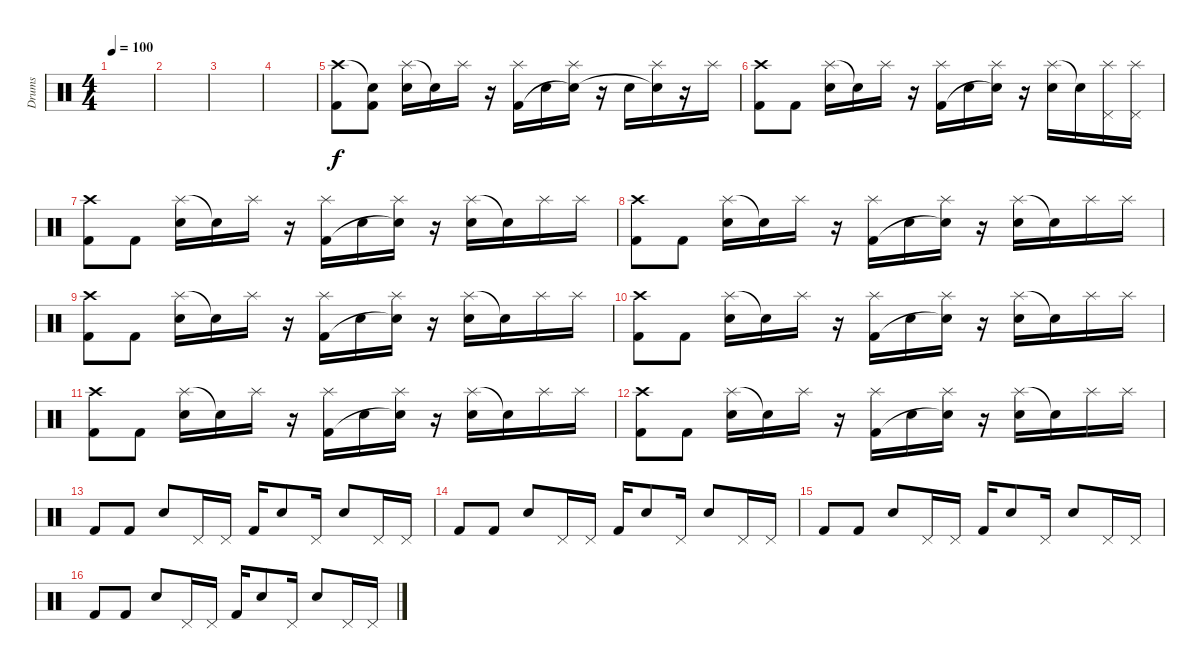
\track ("Drums" "Drums") {instrument percussion}
\staff {score}
\articulation defaults
\ts (4 4)
\tempo 100
\clef neutral
\ks c
|
|
|
|
("Crash high (hit)" "Kick (hit) 2").8 ("Snare (hit)"{t} "Kick (hit) 2").8 ("Splash (hit)" "Snare (hit) 2").16 "Snare (hit)"{t}.16 "Splash (hit)".16 r.16 ("Splash (hit)" "Kick (hit) 2").16 "Snare (hit) 2".16 ("Splash (hit)" "Snare (hit)"{t}).16 r.16 "Snare (hit) 2".16 ("Splash (hit)" "Snare (hit)"{t}).16 r.16 "Splash (hit)".16 |
("Crash high (hit)" "Kick (hit) 2").8 "Kick (hit) 2".8 ("Splash (hit)" "Snare (hit) 2").16 "Snare (hit)"{t}.16 "Splash (hit)".16 r.16 ("Splash (hit)" "Kick (hit) 2").16 "Snare (hit) 2".16 ("Splash (hit)" "Snare (hit)"{t}).16 r.16 ("Splash (hit)" "Snare (hit) 2").16 "Snare (hit)"{t}.16 ("Splash (hit)" "Pedal Hi-Hat (hit)").16 ("Splash (hit)" "Pedal Hi-Hat (hit)").16 |
("Crash high (hit)" "Kick (hit) 2").8 "Kick (hit) 2".8 ("Splash (hit)" "Snare (hit) 2").16 "Snare (hit)"{t}.16 "Splash (hit)".16 r.16 ("Splash (hit)" "Kick (hit) 2").16 "Snare (hit) 2".16 ("Splash (hit)" "Snare (hit)"{t}).16 r.16 ("Splash (hit)" "Snare (hit) 2").16 "Snare (hit)"{t}.16 "Splash (hit)".16 "Splash (hit)".16 |
("Crash high (hit)" "Kick (hit) 2").8 "Kick (hit) 2".8 ("Splash (hit)" "Snare (hit) 2").16 "Snare (hit)"{t}.16 "Splash (hit)".16 r.16 ("Splash (hit)" "Kick (hit) 2").16 "Snare (hit) 2".16 ("Splash (hit)" "Snare (hit)"{t}).16 r.16 ("Splash (hit)" "Snare (hit) 2").16 "Snare (hit)"{t}.16 "Splash (hit)".16 "Splash (hit)".16 |
("Crash high (hit)" "Kick (hit) 2").8 "Kick (hit) 2".8 ("Splash (hit)" "Snare (hit) 2").16 "Snare (hit)"{t}.16 "Splash (hit)".16 r.16 ("Splash (hit)" "Kick (hit) 2").16 "Snare (hit) 2".16 ("Splash (hit)" "Snare (hit)"{t}).16 r.16 ("Splash (hit)" "Snare (hit) 2").16 "Snare (hit)"{t}.16 "Splash (hit)".16 "Splash (hit)".16 |
("Crash high (hit)" "Kick (hit) 2").8 "Kick (hit) 2".8 ("Splash (hit)" "Snare (hit) 2").16 "Snare (hit)"{t}.16 "Splash (hit)".16 r.16 ("Splash (hit)" "Kick (hit) 2").16 "Snare (hit) 2".16 ("Splash (hit)" "Snare (hit)"{t}).16 r.16 ("Splash (hit)" "Snare (hit) 2").16 "Snare (hit)"{t}.16 "Splash (hit)".16 "Splash (hit)".16 |
("Crash high (hit)" "Kick (hit) 2").8 "Kick (hit) 2".8 ("Splash (hit)" "Snare (hit) 2").16 "Snare (hit)"{t}.16 "Splash (hit)".16 r.16 ("Splash (hit)" "Kick (hit) 2").16 "Snare (hit) 2".16 ("Splash (hit)" "Snare (hit)"{t}).16 r.16 ("Splash (hit)" "Snare (hit) 2").16 "Snare (hit)"{t}.16 "Splash (hit)".16 "Splash (hit)".16 |
("Crash high (hit)" "Kick (hit) 2").8 "Kick (hit) 2".8 ("Splash (hit)" "Snare (hit) 2").16 "Snare (hit)"{t}.16 "Splash (hit)".16 r.16 ("Splash (hit)" "Kick (hit) 2").16 "Snare (hit) 2".16 ("Splash (hit)" "Snare (hit)"{t}).16 r.16 ("Splash (hit)" "Snare (hit) 2").16 "Snare (hit)"{t}.16 "Splash (hit)".16 "Splash (hit)".16 |
"Kick (hit) 2".8 "Kick (hit) 2".8 "Snare (hit) 2".8 "Pedal Hi-Hat (hit)".16 "Pedal Hi-Hat (hit)".16 "Kick (hit) 2".16 "Snare (hit) 2".8 "Pedal Hi-Hat (hit)".16 "Snare (hit) 2".8 "Pedal Hi-Hat (hit)".16 "Pedal Hi-Hat (hit)".16 |
"Kick (hit) 2".8 "Kick (hit) 2".8 "Snare (hit) 2".8 "Pedal Hi-Hat (hit)".16 "Pedal Hi-Hat (hit)".16 "Kick (hit) 2".16 "Snare (hit) 2".8 "Pedal Hi-Hat (hit)".16 "Snare (hit) 2".8 "Pedal Hi-Hat (hit)".16 "Pedal Hi-Hat (hit)".16 |
"Kick (hit) 2".8 "Kick (hit) 2".8 "Snare (hit) 2".8 "Pedal Hi-Hat (hit)".16 "Pedal Hi-Hat (hit)".16 "Kick (hit) 2".16 "Snare (hit) 2".8 "Pedal Hi-Hat (hit)".16 "Snare (hit) 2".8 "Pedal Hi-Hat (hit)".16 "Pedal Hi-Hat (hit)".16 |
"Kick (hit) 2".8 "Kick (hit) 2".8 "Snare (hit) 2".8 "Pedal Hi-Hat (hit)".16 "Pedal Hi-Hat (hit)".16 "Kick (hit) 2".16 "Snare (hit) 2".8 "Pedal Hi-Hat (hit)".16 "Snare (hit) 2".8 "Pedal Hi-Hat (hit)".16 "Pedal Hi-Hat (hit)".16
